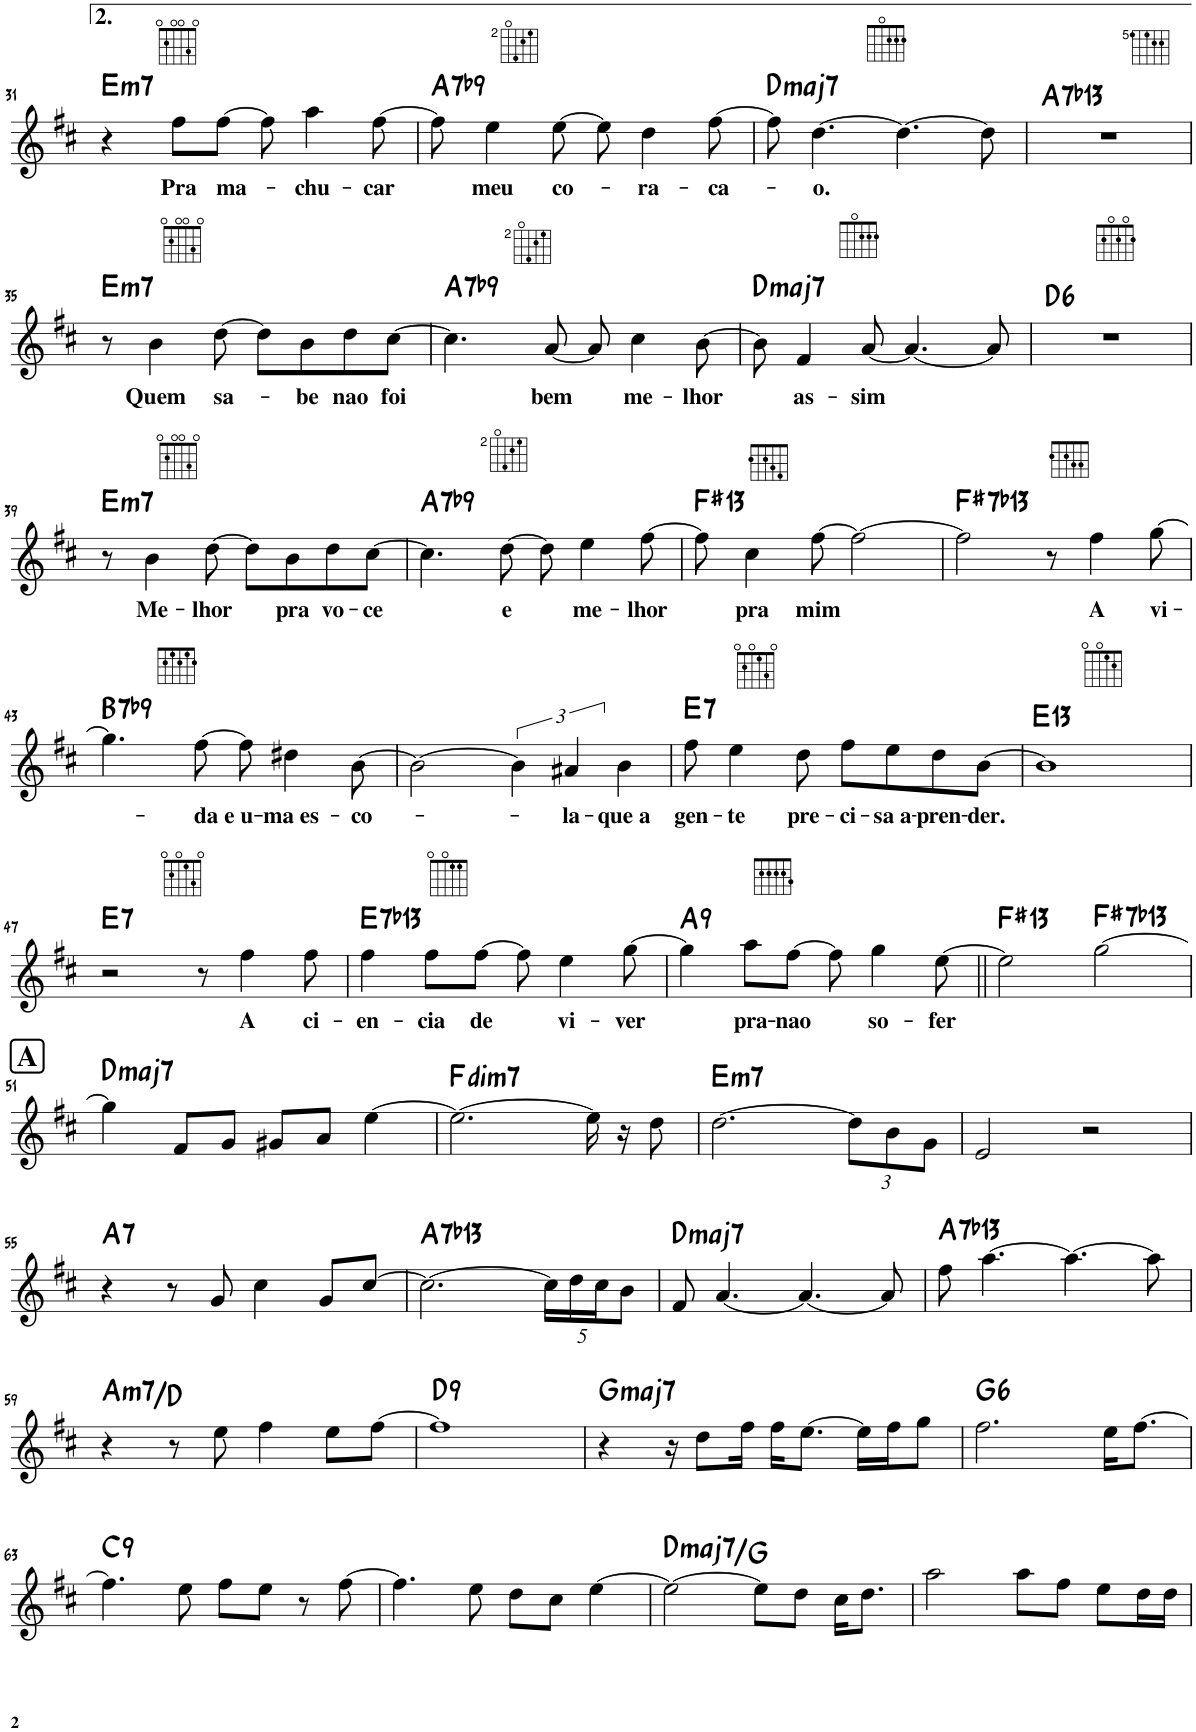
**kern	**text	**harte
*part1	*part1	*part1
*staff1	*staff1	*
*I"Piano	*	*
*I'Pno.	*	*
!!LO:PB:g=z
*clefG2	*	*
*k[f#c#]	*	*
*M4/4	*	*
=31	=31	=31
!	!	!LO:H:kt=m7
4r	.	E:min7
!	!LO:LY:b	!
8ff#\L	Pra	.
!	!LO:LY:b	!
[8ff#\J	ma-	.
8ff#\]	.	.
!	!LO:LY:b	!
4aa\	-chu-	.
!	!LO:LY:b	!
[8ff#\	-car	.
=32	=32	=32
!	!	!LO:H:kt=7
8ff#\]	.	A:7(b9)
!	!LO:LY:b	!
4ee\	meu	.
!	!LO:LY:b	!
[8ee\	co-	.
8ee\]	.	.
!	!LO:LY:b	!
4dd\	-ra-	.
!	!LO:LY:b	!
[8ff#\	-ca-	.
=33	=33	=33
!	!	!LO:H:kt=maj7
8ff#\]	.	D:maj7
!	!LO:LY:b	!
[4.dd\	-o.	.
4.dd\_	.	.
8dd\]	.	.
=34	=34	=34
!	!	!LO:H:kt=7
1r	.	A:7(b13)
!!LO:LB:g=z
=35	=35	=35
!	!	!LO:H:kt=m7
8r	.	E:min7
!	!LO:LY:b	!
4b\	Quem	.
!	!LO:LY:b	!
[8dd\	sa-	.
8dd\L]	.	.
!	!LO:LY:b	!
8b\	-be	.
!	!LO:LY:b	!
8dd\	nao	.
!	!LO:LY:b	!
[8cc#\J	foi	.
=36	=36	=36
!	!	!LO:H:kt=7
4.cc#\]	.	A:7(b9)
!	!LO:LY:b	!
[8a/	bem	.
8a/]	.	.
!	!LO:LY:b	!
4cc#\	me-	.
!	!LO:LY:b	!
[8b\	-lhor	.
=37	=37	=37
!	!	!LO:H:kt=maj7
8b\]	.	D:maj7
!	!LO:LY:b	!
4f#/	as-	.
!	!LO:LY:b	!
[8a/	-sim	.
4.a/_	.	.
8a/]	.	.
=38	=38	=38
!	!	!LO:H:kt=6
1r	.	D:maj6
!!LO:LB:g=z
=39	=39	=39
!	!	!LO:H:kt=m7
8r	.	E:min7
!	!LO:LY:b	!
4b\	Me-	.
!	!LO:LY:b	!
[8dd\	-lhor	.
8dd\L]	.	.
!	!LO:LY:b	!
8b\	pra	.
!	!LO:LY:b	!
8dd\	vo-	.
!	!LO:LY:b	!
[8cc#\J	-ce	.
=40	=40	=40
!	!	!LO:H:kt=7
4.cc#\]	.	A:7(b9)
!	!LO:LY:b	!
[8dd\	e	.
8dd\]	.	.
!	!LO:LY:b	!
4ee\	me-	.
!	!LO:LY:b	!
[8ff#\	-lhor	.
=41	=41	=41
!	!	!LO:H:kt=13
8ff#\]	.	F#:9(11,13)
!	!LO:LY:b	!
4cc#\	pra	.
!	!LO:LY:b	!
[8ff#\	mim	.
2ff#\_	.	.
=42	=42	=42
!	!	!LO:H:kt=7
2ff#\]	.	F#:7(b13)
8r	.	.
!	!LO:LY:b	!
4ff#\	A	.
!	!LO:LY:b	!
[8gg\	vi-	.
!!LO:LB:g=z
=43	=43	=43
!	!	!LO:H:kt=7
4.gg\]	.	B:7(b9)
!	!LO:LY:b	!
[8ff#\	-da e u-	.
8ff#\]	.	.
!	!LO:LY:b	!
4dd#X\	-ma es-	.
!	!LO:LY:b	!
[8b\	-co-	.
=44	=44	=44
2b\_	.	.
6b\]	.	.
!	!LO:LY:b	!
6a#X/	-la-	.
!	!LO:LY:b	!
6b\	-que a	.
=45	=45	=45
!	!LO:LY:b	!LO:H:kt=7
8ff#\	gen-	E:7
!	!LO:LY:b	!
4ee\	-te	.
!	!LO:LY:b	!
8dd\	pre-	.
!	!LO:LY:b	!
8ff#\L	-ci-	.
!	!LO:LY:b	!
8ee\	-sa a-	.
!	!LO:LY:b	!
8dd\	-pren-	.
!	!LO:LY:b	!
[8b\J	-der.	.
=46	=46	=46
!	!	!LO:H:kt=13
1b]	.	E:9(11,13)
!!LO:LB:g=z
=47	=47	=47
!	!	!LO:H:kt=7
2r	.	E:7
8r	.	.
!	!LO:LY:b	!
4ff#\	A	.
!	!LO:LY:b	!
8ff#\	ci-	.
=48	=48	=48
!	!LO:LY:b	!LO:H:kt=7
4ff#\	-en-	E:7(b13)
!	!LO:LY:b	!
8ff#\L	-cia	.
!	!LO:LY:b	!
[8ff#\J	de	.
8ff#\]	.	.
!	!LO:LY:b	!
4ee\	vi-	.
!	!LO:LY:b	!
[8gg\	-ver	.
=49	=49	=49
!	!	!LO:H:kt=9
4gg\]	.	A:9
!	!LO:LY:b	!
8aa\L	pra-	.
!	!LO:LY:b	!
[8ff#\J	-nao	.
8ff#\]	.	.
!	!LO:LY:b	!
4gg\	so-	.
!	!LO:LY:b	!
[8ee\	-fer	.
=50||	=50||	=50||
!	!	!LO:H:kt=13
2ee\]	.	F#:9(11,13)
!	!	!LO:H:kt=7
[2gg\	.	F#:7(b13)
!!LO:LB:g=z
!!LO:REH:place=s1:a:B:cj:fs=14:t=A
=51	=51	=51
!	!	!LO:H:kt=maj7
4gg\]	.	D:maj7
8f#/L	.	.
8g/J	.	.
8g#X/L	.	.
8a/J	.	.
[4ee\	.	.
=52	=52	=52
!	!	!LO:H:kt=dim7
2.ee\_	.	F:dim7
16ee\]	.	.
16r	.	.
8dd\	.	.
=53	=53	=53
!	!	!LO:H:kt=m7
[2.dd\	.	E:min7
*Xbrackettup	*	*
12dd\L]	.	.
12b\	.	.
12g\J	.	.
=54	=54	=54
2e/	.	.
2r	.	.
!!LO:LB:g=z
=55	=55	=55
!	!	!LO:H:kt=7
4r	.	A:7
8r	.	.
8g/	.	.
4cc#\	.	.
8g/L	.	.
[8cc#/J	.	.
=56	=56	=56
!	!	!LO:H:kt=7
2.cc#\_	.	A:7(b13)
20cc#\LL]	.	.
20dd\	.	.
20cc#\J	.	.
10b\J	.	.
=57	=57	=57
!	!	!LO:H:kt=maj7
8f#/	.	D:maj7
[4.a/	.	.
4.a/_	.	.
8a/]	.	.
=58	=58	=58
!	!	!LO:H:kt=7
8ff#\	.	A:7(b13)
[4.aa\	.	.
4.aa\_	.	.
8aa\]	.	.
!!LO:LB:g=z
=59	=59	=59
!	!	!LO:H:kt=m7
4r	.	A:min7/4
8r	.	.
8ee\	.	.
4ff#\	.	.
8ee\L	.	.
[8ff#\J	.	.
=60	=60	=60
!	!	!LO:H:kt=9
1ff#]	.	D:9
=61	=61	=61
!	!	!LO:H:kt=maj7
4r	.	G:maj7
16r	.	.
8dd\L	.	.
16ff#\Jk	.	.
16ff#\KL	.	.
[8.ee\J	.	.
16ee\LL]	.	.
16ff#\J	.	.
8gg\J	.	.
=62	=62	=62
!	!	!LO:H:kt=6
2.ff#\	.	G:maj6
16ee\KL	.	.
[8.ff#\J	.	.
!!LO:LB:g=z
=63	=63	=63
!	!	!LO:H:kt=9
4.ff#\]	.	C:9
8ee\	.	.
8ff#\L	.	.
8ee\J	.	.
8r	.	.
[8ff#\	.	.
=64	=64	=64
4.ff#\]	.	.
8ee\	.	.
8dd\L	.	.
8cc#\J	.	.
[4ee\	.	.
=65	=65	=65
!	!	!LO:H:kt=maj7
2ee\_	.	D:maj7/4
8ee\L]	.	.
8dd\J	.	.
16cc#\KL	.	.
8.dd\J	.	.
=66	=66	=66
2aa\	.	.
8aa\L	.	.
8ff#\J	.	.
8ee\L	.	.
16dd\L	.	.
16dd\JJ	.	.
=	=	=
*-	*-	*-
